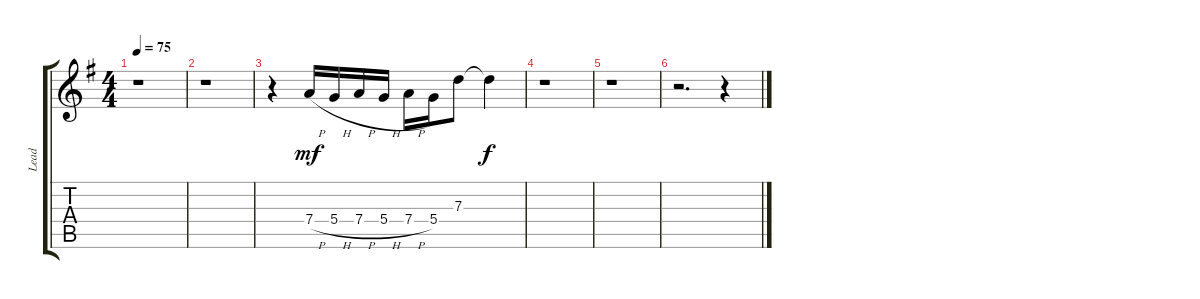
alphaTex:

\track ("Lead" "Lead") {instrument overdrivenguitar}
\staff {score tabs}
\tuning (E4 B3 G3 D3 A2 E2) {hide}
\ts (4 4)
\tempo 75
\clef g2
\ks g
r.1{dy f} |
r.1 |
r.4 7.4{h}.16{dy mf volume 12 balance 2} 5.4{h}.16 7.4{h}.16 5.4{h}.16 7.4{h}.16 5.4.16 7.3.8 7.3{t}.4{dy f} |
r.1 |
r.1 |
r.2{d} r.4
